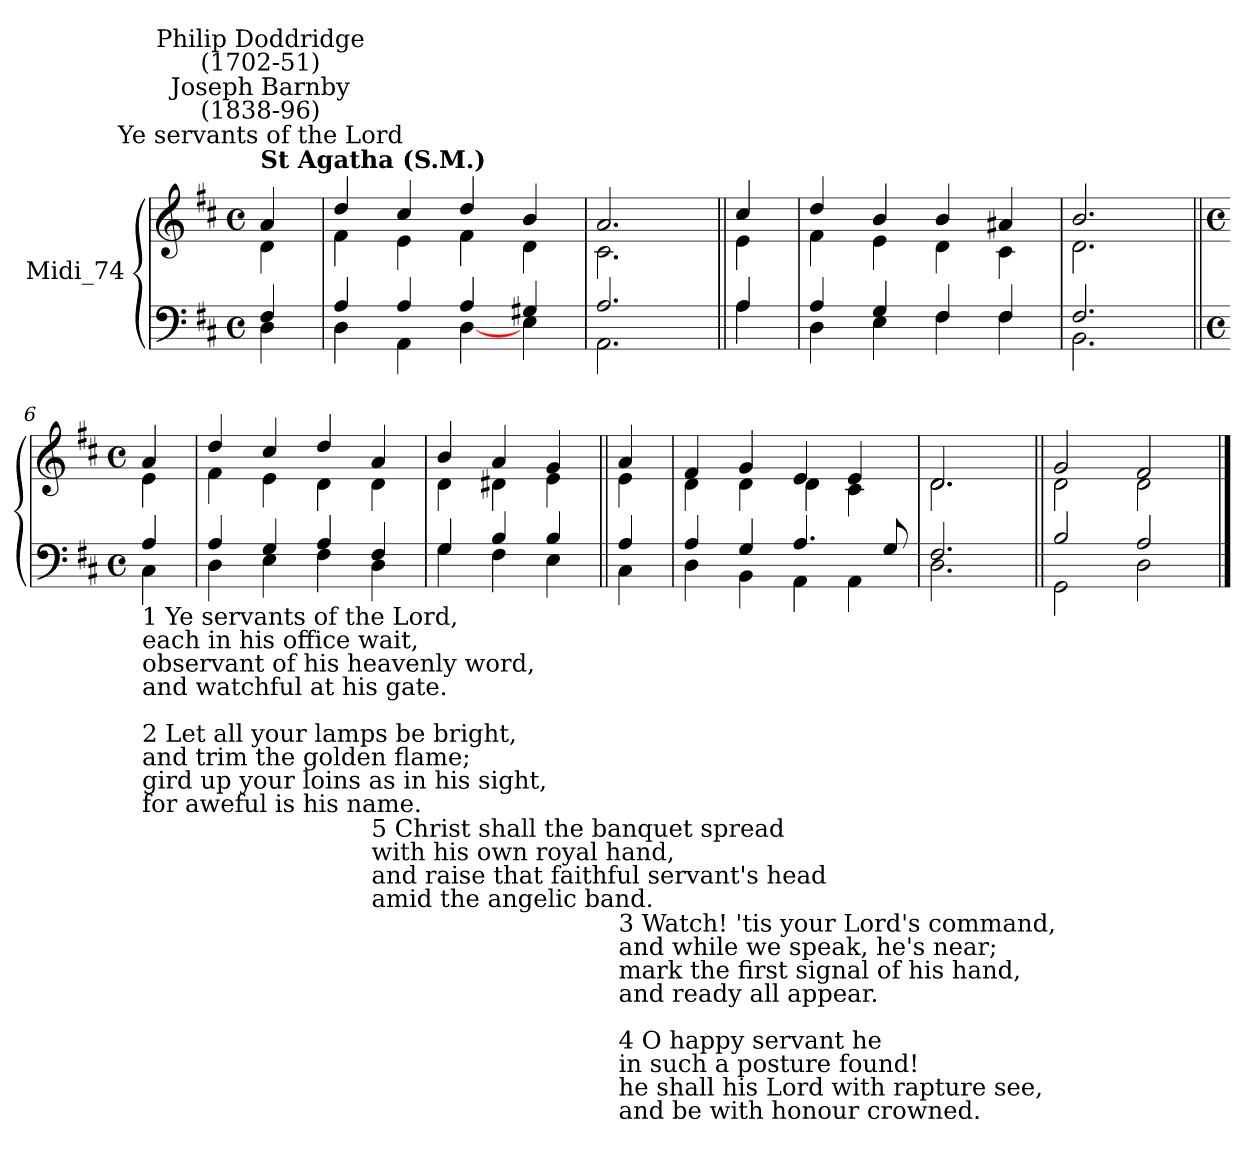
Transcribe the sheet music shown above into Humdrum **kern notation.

**kern	**kern
*part2	*part1
*staff2	*staff1
*I"Midi_74	*I"Midi_74
*clefF4	*clefG2
*k[f#c#]	*k[f#c#]
*D:	*D:
*M4/4	*M4/4
*met(c)	*met(c)
=	=
*^	*^
!	!	!LO:TX:a:B:t=St Agatha (S.M.)	!
!	!	!LO:TX:a:cj:t=Ye servants of the Lord	!
!	!	!LO:TX:a:cj:t=Joseph Barnby\n(1838-96)	!
!	!	!LO:TX:a:cj:t=Philip Doddridge\n(1702-51)	!
4F#/	4D\	4a/	4d\
=1	=1	=1	=1
4A/	4D\	4dd/	4f#\
4A/	4AA\	4cc#/	4e\
4A/	[4D\	4dd/	4f#\
4G#X/	4E\	4b/	4d\
=2	=2	=2	=2
2.A/	2.AA\	2.a/	2.c#\
=3||	=3||	=3||	=3||
4A/	4A\	4cc#/	4e\
=4	=4	=4	=4
4A/	4D\	4dd/	4f#\
4G/	4E\	4b/	4e\
4F#/	4F#\	4b/	4d\
4F#/	4F#\	4a#X/	4c#\
=5	=5	=5	=5
2.F#/	2.BB\	2.b/	2.d\
!!LO:LB:g=z	!!
=6||	=6||	=6||	=6||
*M4/4	*	*M4/4	*
*met(c)	*	*met(c)	*
!LO:TX:b:t=1 Ye servants of the Lord,\neach in his office wait,\nobservant of his heavenly word,\nand watchful at his gate.\n\n2 Let all your lamps be bright,\nand trim the golden flame;\ngird up your loins as in his sight,\nfor aweful is his name.	!	!	!
4A/	4C#\	4a/	4e\
=7	=7	=7	=7
4A/	4D\	4dd/	4f#\
4G/	4E\	4cc#/	4e\
4A/	4F#\	4dd/	4d\
!LO:TX:b:t=5 Christ shall the banquet spread\nwith his own royal hand,\nand raise that faithful servant's head\namid the angelic band.	!	!	!
4F#/	4D\	4a/	4d\
=8	=8	=8	=8
4G/	4G\	4b/	4d\
4B/	4F#\	4a/	4d#X\
4B/	4E\	4g/	4e\
=9||	=9||	=9||	=9||
!LO:TX:b:t=3 Watch! 'tis your Lord's command,\nand while we speak, he's near;\nmark the first signal of his hand,\nand ready all appear.\n\n4 O happy servant he\nin such a posture found!\nhe shall his Lord with rapture see,\nand be with honour crowned.	!	!	!
4A/	4C#\	4a/	4e\
=10	=10	=10	=10
4A/	4D\	4f#/	4d\
4G/	4BB\	4g/	4d\
4.A/	4AA\	4e/	4d\
.	4AA\	4e/	4c#\
8G/	.	.	.
=11	=11	=11	=11
2.F#/	2.D\	2.d/	2.d\
=12||	=12||	=12||	=12||
2B/	2GG\	2g/	2d\
2A/	2D\	2f#/	2d\
*v	*v	*	*
*	*v	*v
==	==
*-	*-
